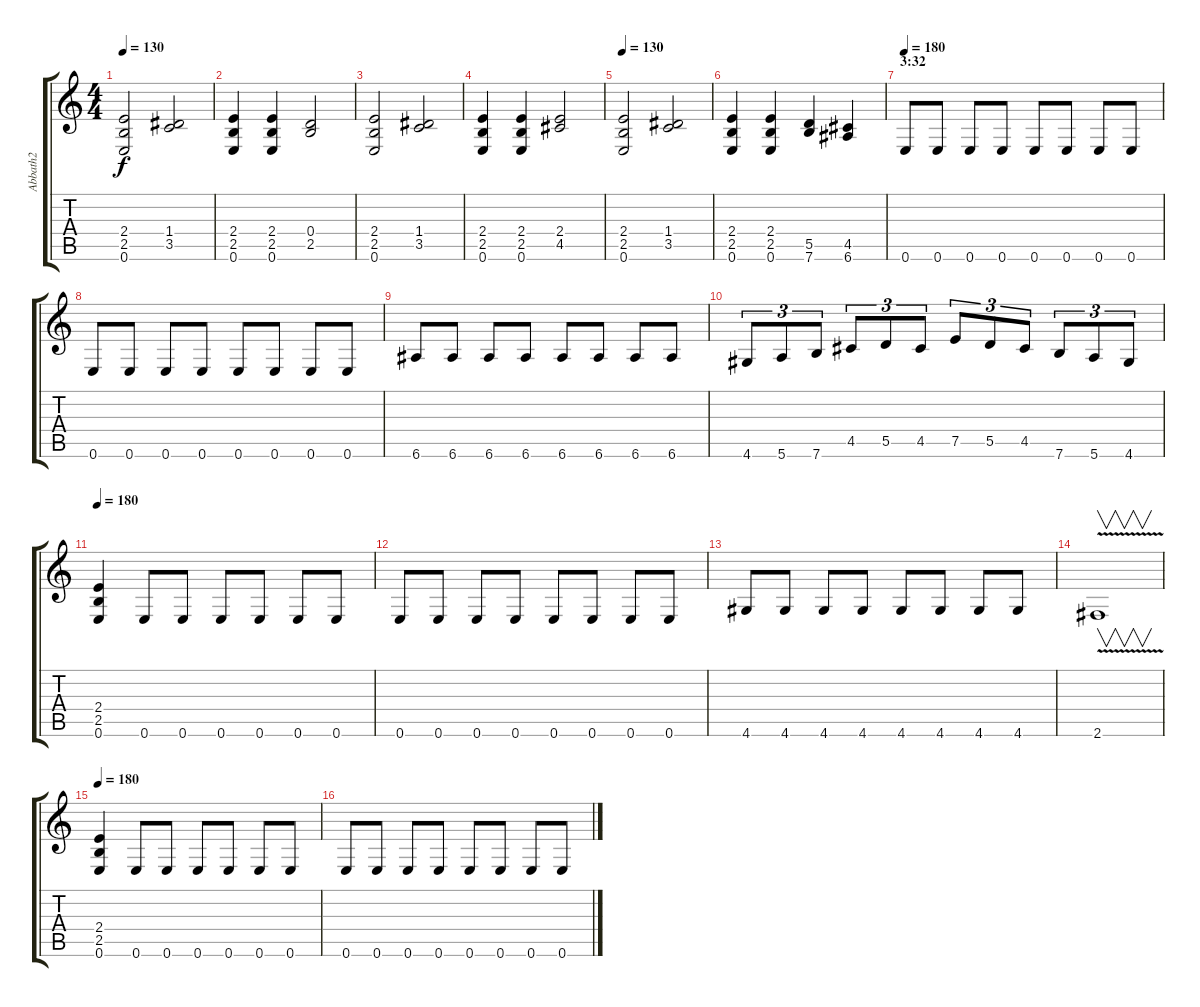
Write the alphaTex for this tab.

\track ("Abbath2" "Abbath2") {instrument distortionguitar}
\staff {score tabs}
\tuning (E4 B3 G3 D3 A2 E2) {hide}
\ts (4 4)
\tempo 130
\clef g2
\ks c
(2.4 2.5 0.6).2{dy f} (1.4 3.5).2 |
(2.4 2.5 0.6).4 (2.4 2.5 0.6).4 (0.4 2.5).2 |
(2.4 2.5 0.6).2 (1.4 3.5).2 |
(2.4 2.5 0.6).4 (2.4 2.5 0.6).4 (2.4 4.5).2 |
\tempo 130
(2.4 2.5 0.6).2 (1.4 3.5).2 |
(2.4 2.5 0.6).4 (2.4 2.5 0.6).4 (5.5 7.6).4 (4.5 6.6).4 |
\section ("" "3:32")
\tempo 180
0.6.8 0.6.8 0.6.8 0.6.8 0.6.8 0.6.8 0.6.8 0.6.8 |
0.6.8 0.6.8 0.6.8 0.6.8 0.6.8 0.6.8 0.6.8 0.6.8 |
6.6.8 6.6.8 6.6.8 6.6.8 6.6.8 6.6.8 6.6.8 6.6.8 |
4.6.8{tu (3 2)} 5.6.8{tu (3 2)} 7.6.8{tu (3 2)} 4.5.8{tu (3 2)} 5.5.8{tu (3 2)} 4.5.8{tu (3 2)} 7.5.8{tu (3 2)} 5.5.8{tu (3 2)} 4.5.8{tu (3 2)} 7.6.8{tu (3 2)} 5.6.8{tu (3 2)} 4.6.8{tu (3 2)} |
\tempo 180
(2.4 2.5 0.6).4 0.6.8 0.6.8 0.6.8 0.6.8 0.6.8 0.6.8 |
0.6.8 0.6.8 0.6.8 0.6.8 0.6.8 0.6.8 0.6.8 0.6.8 |
4.6.8 4.6.8 4.6.8 4.6.8 4.6.8 4.6.8 4.6.8 4.6.8 |
2.6{v}.1{v} |
\tempo 180
(2.4 2.5 0.6).4 0.6.8 0.6.8 0.6.8 0.6.8 0.6.8 0.6.8 |
0.6.8 0.6.8 0.6.8 0.6.8 0.6.8 0.6.8 0.6.8 0.6.8
